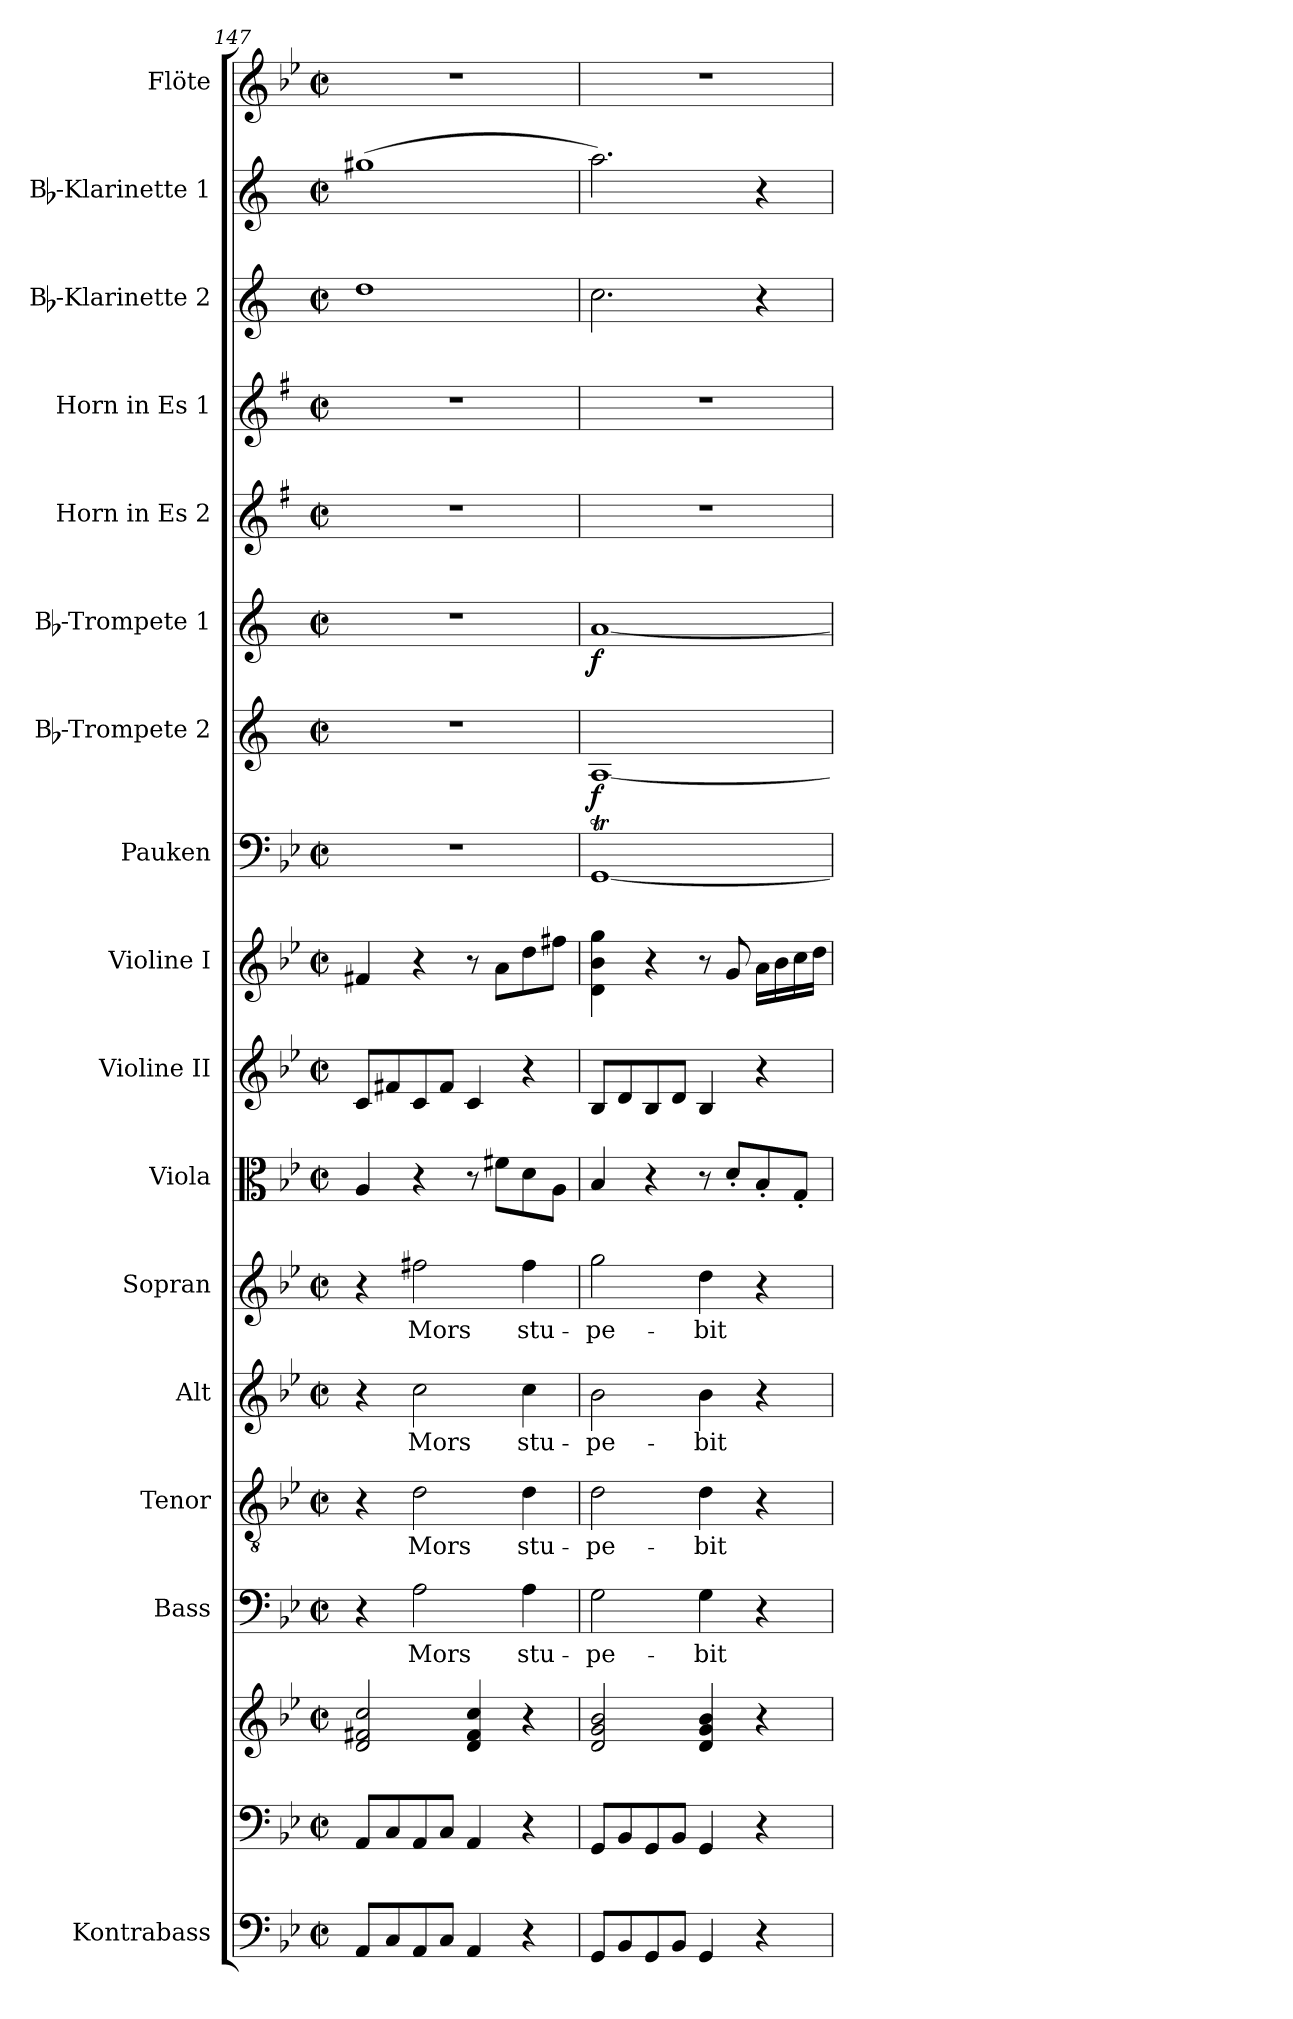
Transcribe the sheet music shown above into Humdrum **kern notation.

**kern	**kern	**kern	**kern	**text	**kern	**text	**kern	**text	**kern	**text	**kern	**kern	**kern	**kern	**kern	**dynam	**kern	**dynam	**kern	**kern	**kern	**kern	**kern
*part17	*part16	*part16	*part15	*part15	*part14	*part14	*part13	*part13	*part12	*part12	*part11	*part10	*part9	*part8	*part7	*part7	*part6	*part6	*part5	*part4	*part3	*part2	*part1
*staff18	*staff17	*staff16	*staff15	*staff15	*staff14	*staff14	*staff13	*staff13	*staff12	*staff12	*staff11	*staff10	*staff9	*staff8	*staff7	*staff7	*staff6	*staff6	*staff5	*staff4	*staff3	*staff2	*staff1
*I"Kontrabass	*	*	*I"Bass	*	*I"Tenor	*	*I"Alt	*	*I"Sopran	*	*I"Viola	*I"Violine II	*I"Violine I	*I"Pauken	*I"Bb-Trompete 2	*	*I"Bb-Trompete 1	*	*I"Horn in Es 2	*I"Horn in Es 1	*I"Bb-Klarinette 2	*I"Bb-Klarinette 1	*I"Flöte
*I'Kb.	*	*	*I'B.	*	*I'T.	*	*I'A.	*	*I'S.	*	*I'Vla.	*I'Vl. II	*I'Vl. I	*I'Pk.	*I'Bb Trp. 2	*	*I'Bb Trp. 1	*	*	*	*I'Bb Kl. 2	*I'Bb Kl. 1	*I'Fl.
*clefF4	*clefF4	*clefG2	*clefF4	*	*clefGv2	*	*clefG2	*	*clefG2	*	*clefC3	*clefG2	*clefG2	*clefF4	*clefG2	*	*clefG2	*	*clefG2	*clefG2	*clefG2	*clefG2	*clefG2
*ITrd7c12	*	*	*	*	*	*	*	*	*	*	*	*	*	*	*ITrd1c2	*	*ITrd1c2	*	*ITrd5c9	*ITrd5c9	*ITrd1c2	*ITrd1c2	*
*k[b-e-]	*k[b-e-]	*k[b-e-]	*k[b-e-]	*	*k[b-e-]	*	*k[b-e-]	*	*k[b-e-]	*	*k[b-e-]	*k[b-e-]	*k[b-e-]	*k[b-e-]	*k[b-e-]	*	*k[b-e-]	*	*k[b-e-]	*k[b-e-]	*k[b-e-]	*k[b-e-]	*k[b-e-]
*B-:	*B-:	*B-:	*B-:	*	*B-:	*	*B-:	*	*B-:	*	*B-:	*B-:	*B-:	*B-:	*B-:	*	*B-:	*	*B-:	*B-:	*B-:	*B-:	*B-:
*M2/2	*M2/2	*M2/2	*M2/2	*	*M2/2	*	*M2/2	*	*M2/2	*	*M2/2	*M2/2	*M2/2	*M2/2	*M2/2	*	*M2/2	*	*M2/2	*M2/2	*M2/2	*M2/2	*M2/2
*met(c|)	*met(c|)	*met(c|)	*met(c|)	*	*met(c|)	*	*met(c|)	*	*met(c|)	*	*met(c|)	*met(c|)	*met(c|)	*met(c|)	*met(c|)	*	*met(c|)	*	*met(c|)	*met(c|)	*met(c|)	*met(c|)	*met(c|)
=147	=147	=147	=147	=147	=147	=147	=147	=147	=147	=147	=147	=147	=147	=147	=147	=147	=147	=147	=147	=147	=147	=147	=147
8AAA/L	8AA/L	2d/ 2f#X/ 2cc/	4r	.	4r	.	4r	.	4r	.	4A/	8c/L	4f#X/	1r	1r	.	1r	.	1r	1r	1cc	(>1ff#X	1r
8CC/	8C/	.	.	.	.	.	.	.	.	.	.	8f#X/	.	.	.	.	.	.	.	.	.	.	.
!	!	!	!	!LO:LY:b	!	!LO:LY:b	!	!LO:LY:b	!	!LO:LY:b	!	!	!	!	!	!	!	!	!	!	!	!	!
8AAA/	8AA/	.	2A\	Mors	2d\	Mors	2cc\	Mors	2ff#X\	Mors	4r	8c/	4r	.	.	.	.	.	.	.	.	.	.
8CC/J	8C/J	.	.	.	.	.	.	.	.	.	.	8f#/J	.	.	.	.	.	.	.	.	.	.	.
4AAA/	4AA/	4d/ 4f#/ 4cc/	.	.	.	.	.	.	.	.	8r	4c/	8r	.	.	.	.	.	.	.	.	.	.
.	.	.	.	.	.	.	.	.	.	.	8f#X\L	.	8a\L	.	.	.	.	.	.	.	.	.	.
!	!	!	!	!LO:LY:b	!	!LO:LY:b	!	!LO:LY:b	!	!LO:LY:b	!	!	!	!	!	!	!	!	!	!	!	!	!
4r	4r	4r	4A\	stu-	4d\	stu-	4cc\	stu-	4ff#\	stu-	8d\	4r	8dd\	.	.	.	.	.	.	.	.	.	.
.	.	.	.	.	.	.	.	.	.	.	8A\J	.	8ff#X\J	.	.	.	.	.	.	.	.	.	.
=148	=148	=148	=148	=148	=148	=148	=148	=148	=148	=148	=148	=148	=148	=148	=148	=148	=148	=148	=148	=148	=148	=148	=148
!	!	!	!	!LO:LY:b	!	!LO:LY:b	!	!LO:LY:b	!	!LO:LY:b	!	!	!	!	!	!LO:DY:b	!	!LO:DY:b	!	!	!	!	!
8GGG/L	8GG/L	2d/ 2g/ 2b-/	2G\	-pe-	2d\	-pe-	2b-\	-pe-	2gg\	-pe-	4B-/	8B-/L	4d\ 4b-\ 4gg\	[1GGT	[1G	f	[1g	f	1r	1r	2.b-\	2.gg\)	1r
8BBB-/	8BB-/	.	.	.	.	.	.	.	.	.	.	8d/	.	.	.	.	.	.	.	.	.	.	.
8GGG/	8GG/	.	.	.	.	.	.	.	.	.	4r	8B-/	4r	.	.	.	.	.	.	.	.	.	.
8BBB-/J	8BB-/J	.	.	.	.	.	.	.	.	.	.	8d/J	.	.	.	.	.	.	.	.	.	.	.
!	!	!	!	!LO:LY:b	!	!LO:LY:b	!	!LO:LY:b	!	!LO:LY:b	!	!	!	!	!	!	!	!	!	!	!	!	!
4GGG/	4GG/	4d/ 4g/ 4b-/	4G\	-bit	4d\	-bit	4b-\	-bit	4dd\	-bit	8r	4B-/	8r	.	.	.	.	.	.	.	.	.	.
.	.	.	.	.	.	.	.	.	.	.	8d'</L	.	8g/	.	.	.	.	.	.	.	.	.	.
4r	4r	4r	4r	.	4r	.	4r	.	4r	.	8B-'</	4r	16a\LL	.	.	.	.	.	.	.	4r	4r	.
.	.	.	.	.	.	.	.	.	.	.	.	.	16b-\	.	.	.	.	.	.	.	.	.	.
.	.	.	.	.	.	.	.	.	.	.	8G'</J	.	16cc\	.	.	.	.	.	.	.	.	.	.
.	.	.	.	.	.	.	.	.	.	.	.	.	16dd\JJ	.	.	.	.	.	.	.	.	.	.
=	=	=	=	=	=	=	=	=	=	=	=	=	=	=	=	=	=	=	=	=	=	=	=
*-	*-	*-	*-	*-	*-	*-	*-	*-	*-	*-	*-	*-	*-	*-	*-	*-	*-	*-	*-	*-	*-	*-	*-
